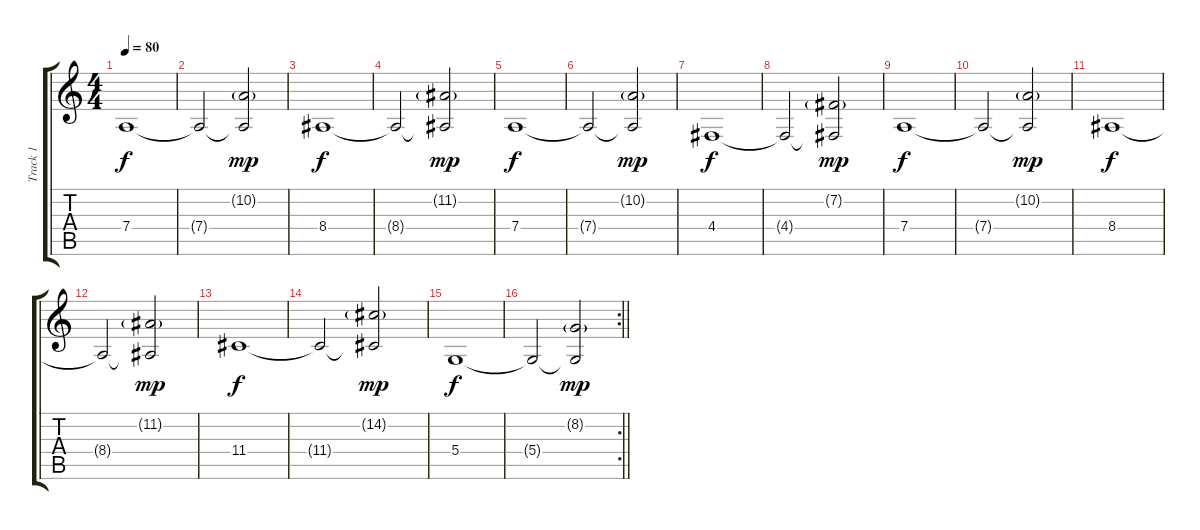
\track ("Track 1" "Track 1") {instrument stringensemble1}
\staff {score tabs}
\tuning (E4 B3 G3 D3 A2 E2) {hide}
\ts (4 4)
\section ("" "")
\tempo 80
\clef g2
\ks c
7.4.1{dy f} |
7.4{t}.2 (10.2{g} 7.4{t}).2{dy mp} |
8.4.1{dy f} |
8.4{t}.2 (11.2{g} 8.4{t}).2{dy mp} |
7.4.1{dy f} |
7.4{t}.2 (10.2{g} 7.4{t}).2{dy mp} |
4.4.1{dy f} |
4.4{t}.2 (7.2{g} 4.4{t}).2{dy mp} |
7.4.1{dy f} |
7.4{t}.2 (10.2{g} 7.4{t}).2{dy mp} |
8.4.1{dy f} |
8.4{t}.2 (11.2{g} 8.4{t}).2{dy mp} |
11.4.1{dy f} |
11.4{t}.2 (14.2{g} 11.4{t}).2{dy mp} |
5.4.1{dy f} |
\rc 2
\barLineRight lightlight
5.4{t}.2 (8.2{g} 5.4{t}).2{dy mp}
